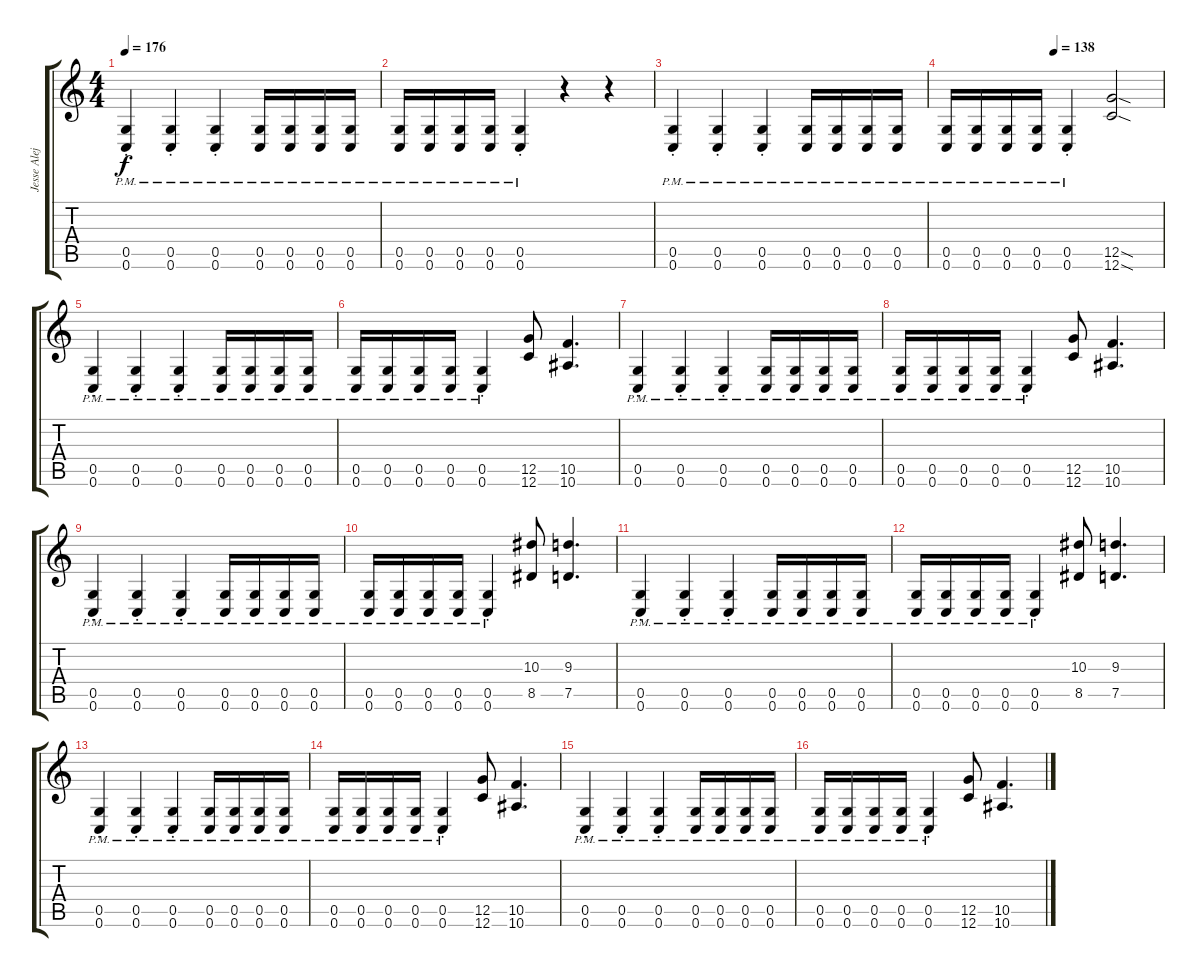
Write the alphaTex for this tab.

\track ("Jesse Alejandrez" "Jesse Alej") {instrument overdrivenguitar}
\staff {score tabs}
\tuning (D4 A3 F3 C3 G2 C2) {hide}
\ts (4 4)
\tempo 176
\clef g2
\ks c
(0.5{pm st} 0.6{st}).4{dy f} (0.5{pm st} 0.6{st}).4 (0.5{pm st} 0.6{st}).4 (0.5{pm} 0.6).16 (0.5{pm} 0.6).16 (0.5{pm} 0.6).16 (0.5{pm} 0.6).16 |
(0.5{pm} 0.6).16 (0.5{pm} 0.6).16 (0.5{pm} 0.6).16 (0.5{pm} 0.6).16 (0.5{pm st} 0.6{st}).4 r.4 r.4 |
(0.5{pm st} 0.6{st}).4 (0.5{pm st} 0.6{st}).4 (0.5{pm st} 0.6{st}).4 (0.5{pm} 0.6).16 (0.5{pm} 0.6).16 (0.5{pm} 0.6).16 (0.5{pm} 0.6).16 |
\tempo (138 0.5)
(0.5{pm} 0.6).16 (0.5{pm} 0.6).16 (0.5{pm} 0.6).16 (0.5{pm} 0.6).16 (0.5{pm st} 0.6{st}).4 (12.5{sod} 12.6{sod}).2 |
(0.5{pm st} 0.6{st}).4 (0.5{pm st} 0.6{st}).4 (0.5{pm st} 0.6{st}).4 (0.5{pm} 0.6).16 (0.5{pm} 0.6).16 (0.5{pm} 0.6).16 (0.5{pm} 0.6).16 |
(0.5{pm} 0.6).16 (0.5{pm} 0.6).16 (0.5{pm} 0.6).16 (0.5{pm} 0.6).16 (0.5{pm st} 0.6{st}).4 (12.5 12.6).8 (10.5 10.6).4{d} |
(0.5{pm st} 0.6{st}).4 (0.5{pm st} 0.6{st}).4 (0.5{pm st} 0.6{st}).4 (0.5{pm} 0.6).16 (0.5{pm} 0.6).16 (0.5{pm} 0.6).16 (0.5{pm} 0.6).16 |
(0.5{pm} 0.6).16 (0.5{pm} 0.6).16 (0.5{pm} 0.6).16 (0.5{pm} 0.6).16 (0.5{pm st} 0.6{st}).4 (12.5 12.6).8 (10.5 10.6).4{d} |
(0.5{pm st} 0.6{st}).4 (0.5{pm st} 0.6{st}).4 (0.5{pm st} 0.6{st}).4 (0.5{pm} 0.6).16 (0.5{pm} 0.6).16 (0.5{pm} 0.6).16 (0.5{pm} 0.6).16 |
(0.5{pm} 0.6).16 (0.5{pm} 0.6).16 (0.5{pm} 0.6).16 (0.5{pm} 0.6).16 (0.5{pm st} 0.6{st}).4 (10.3 8.5).8 (9.3 7.5).4{d} |
(0.5{pm st} 0.6{st}).4 (0.5{pm st} 0.6{st}).4 (0.5{pm st} 0.6{st}).4 (0.5{pm} 0.6).16 (0.5{pm} 0.6).16 (0.5{pm} 0.6).16 (0.5{pm} 0.6).16 |
(0.5{pm} 0.6).16 (0.5{pm} 0.6).16 (0.5{pm} 0.6).16 (0.5{pm} 0.6).16 (0.5{pm st} 0.6{st}).4 (10.3 8.5).8 (9.3 7.5).4{d} |
(0.5{pm st} 0.6{st}).4 (0.5{pm st} 0.6{st}).4 (0.5{pm st} 0.6{st}).4 (0.5{pm} 0.6).16 (0.5{pm} 0.6).16 (0.5{pm} 0.6).16 (0.5{pm} 0.6).16 |
(0.5{pm} 0.6).16 (0.5{pm} 0.6).16 (0.5{pm} 0.6).16 (0.5{pm} 0.6).16 (0.5{pm st} 0.6{st}).4 (12.5 12.6).8 (10.5 10.6).4{d} |
(0.5{pm st} 0.6{st}).4 (0.5{pm st} 0.6{st}).4 (0.5{pm st} 0.6{st}).4 (0.5{pm} 0.6).16 (0.5{pm} 0.6).16 (0.5{pm} 0.6).16 (0.5{pm} 0.6).16 |
(0.5{pm} 0.6).16 (0.5{pm} 0.6).16 (0.5{pm} 0.6).16 (0.5{pm} 0.6).16 (0.5{pm st} 0.6{st}).4 (12.5 12.6).8 (10.5 10.6).4{d}
